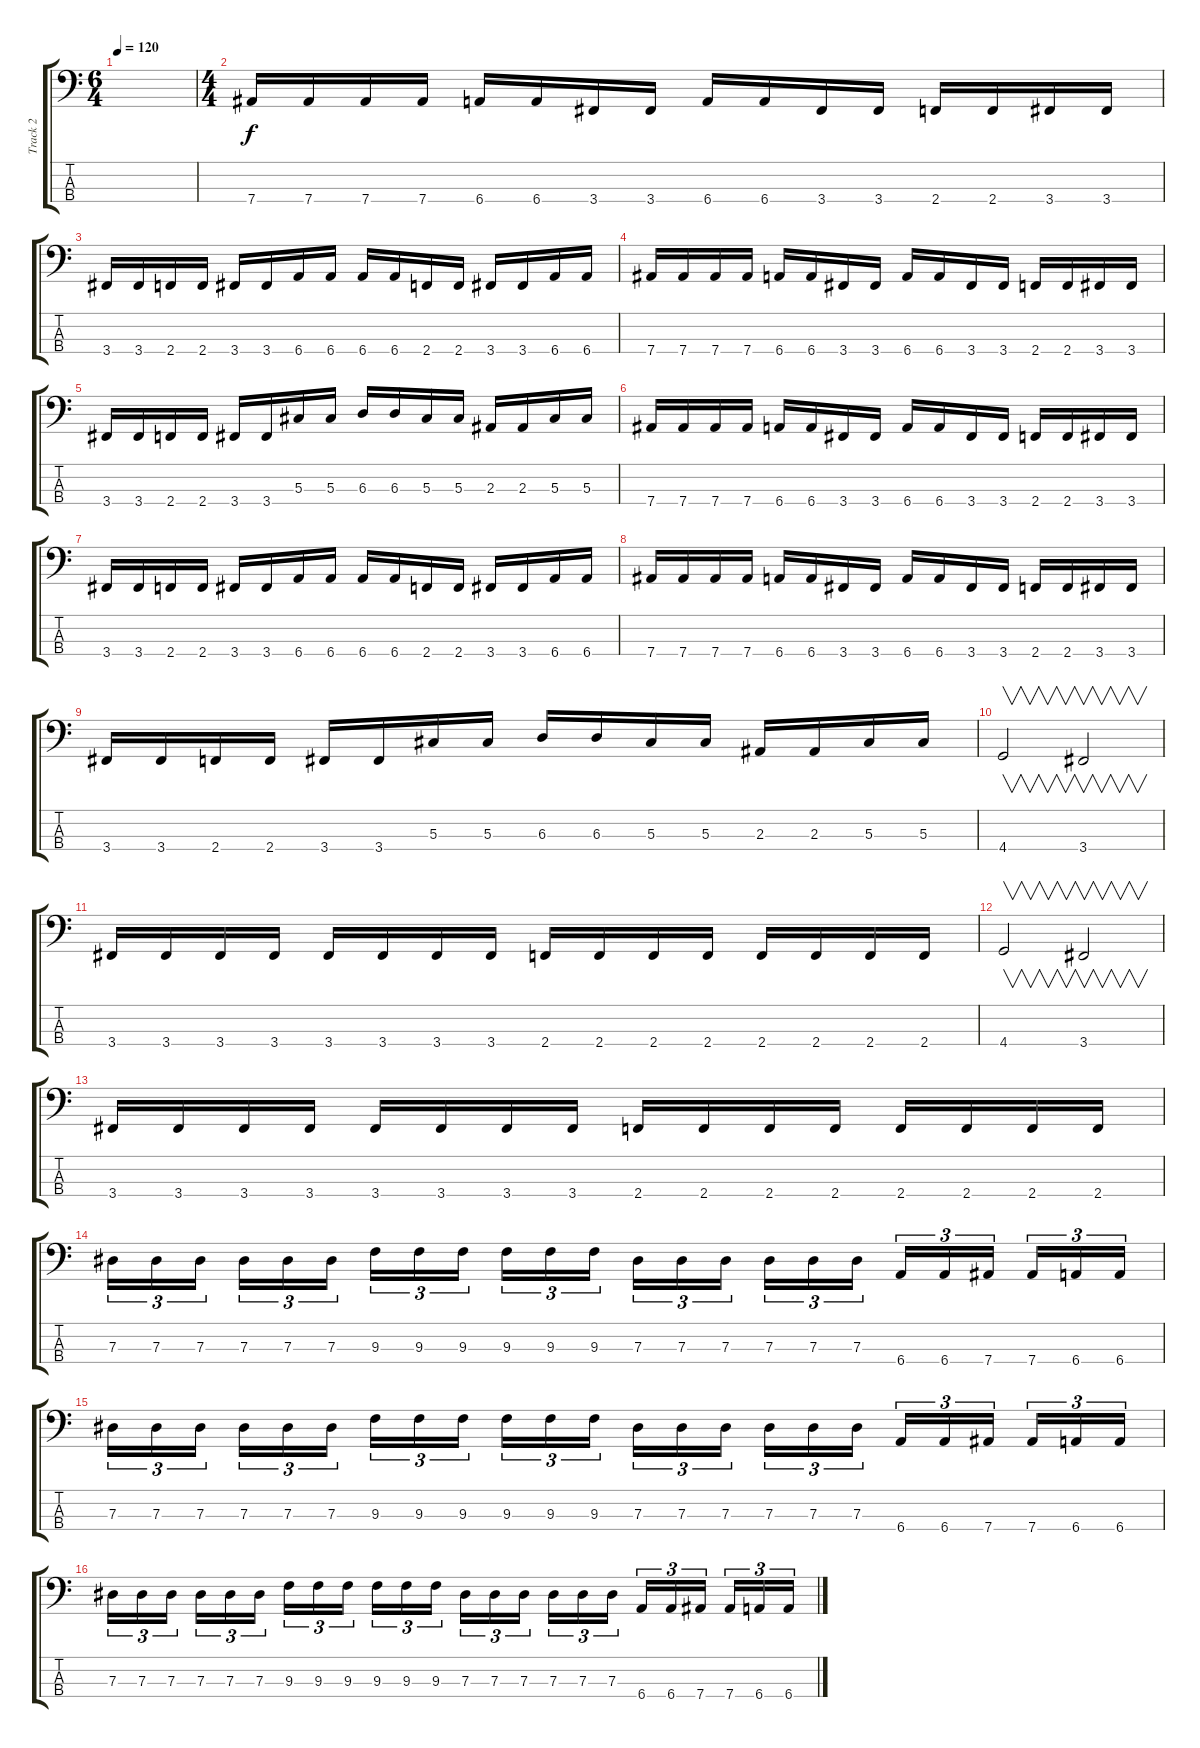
\track ("Track 2" "Track 2") {instrument electricbasspick}
\staff {score tabs}
\tuning (Gb2 Db2 Ab1 Eb1) {hide}
\ts (6 4)
\tempo 120
\clef f4
\ks c
|
\ts (4 4)
7.4.16 7.4.16 7.4.16 7.4.16 6.4.16 6.4.16 3.4.16 3.4.16 6.4.16 6.4.16 3.4.16 3.4.16 2.4.16 2.4.16 3.4.16 3.4.16 |
3.4.16 3.4.16 2.4.16 2.4.16 3.4.16 3.4.16 6.4.16 6.4.16 6.4.16 6.4.16 2.4.16 2.4.16 3.4.16 3.4.16 6.4.16 6.4.16 |
7.4.16 7.4.16 7.4.16 7.4.16 6.4.16 6.4.16 3.4.16 3.4.16 6.4.16 6.4.16 3.4.16 3.4.16 2.4.16 2.4.16 3.4.16 3.4.16 |
3.4.16 3.4.16 2.4.16 2.4.16 3.4.16 3.4.16 5.3.16 5.3.16 6.3.16 6.3.16 5.3.16 5.3.16 2.3.16 2.3.16 5.3.16 5.3.16 |
7.4.16 7.4.16 7.4.16 7.4.16 6.4.16 6.4.16 3.4.16 3.4.16 6.4.16 6.4.16 3.4.16 3.4.16 2.4.16 2.4.16 3.4.16 3.4.16 |
3.4.16 3.4.16 2.4.16 2.4.16 3.4.16 3.4.16 6.4.16 6.4.16 6.4.16 6.4.16 2.4.16 2.4.16 3.4.16 3.4.16 6.4.16 6.4.16 |
7.4.16 7.4.16 7.4.16 7.4.16 6.4.16 6.4.16 3.4.16 3.4.16 6.4.16 6.4.16 3.4.16 3.4.16 2.4.16 2.4.16 3.4.16 3.4.16 |
3.4.16 3.4.16 2.4.16 2.4.16 3.4.16 3.4.16 5.3.16 5.3.16 6.3.16 6.3.16 5.3.16 5.3.16 2.3.16 2.3.16 5.3.16 5.3.16 |
4.4.2{v} 3.4.2{v} |
3.4.16 3.4.16 3.4.16 3.4.16 3.4.16 3.4.16 3.4.16 3.4.16 2.4.16 2.4.16 2.4.16 2.4.16 2.4.16 2.4.16 2.4.16 2.4.16 |
4.4.2{v} 3.4.2{v} |
3.4.16 3.4.16 3.4.16 3.4.16 3.4.16 3.4.16 3.4.16 3.4.16 2.4.16 2.4.16 2.4.16 2.4.16 2.4.16 2.4.16 2.4.16 2.4.16 |
7.3.16{tu (3 2)} 7.3.16{tu (3 2)} 7.3.16{tu (3 2)} 7.3.16{tu (3 2)} 7.3.16{tu (3 2)} 7.3.16{tu (3 2)} 9.3.16{tu (3 2)} 9.3.16{tu (3 2)} 9.3.16{tu (3 2)} 9.3.16{tu (3 2)} 9.3.16{tu (3 2)} 9.3.16{tu (3 2)} 7.3.16{tu (3 2)} 7.3.16{tu (3 2)} 7.3.16{tu (3 2)} 7.3.16{tu (3 2)} 7.3.16{tu (3 2)} 7.3.16{tu (3 2)} 6.4.16{tu (3 2)} 6.4.16{tu (3 2)} 7.4.16{tu (3 2)} 7.4.16{tu (3 2)} 6.4.16{tu (3 2)} 6.4.16{tu (3 2)} |
7.3.16{tu (3 2)} 7.3.16{tu (3 2)} 7.3.16{tu (3 2)} 7.3.16{tu (3 2)} 7.3.16{tu (3 2)} 7.3.16{tu (3 2)} 9.3.16{tu (3 2)} 9.3.16{tu (3 2)} 9.3.16{tu (3 2)} 9.3.16{tu (3 2)} 9.3.16{tu (3 2)} 9.3.16{tu (3 2)} 7.3.16{tu (3 2)} 7.3.16{tu (3 2)} 7.3.16{tu (3 2)} 7.3.16{tu (3 2)} 7.3.16{tu (3 2)} 7.3.16{tu (3 2)} 6.4.16{tu (3 2)} 6.4.16{tu (3 2)} 7.4.16{tu (3 2)} 7.4.16{tu (3 2)} 6.4.16{tu (3 2)} 6.4.16{tu (3 2)} |
7.3.16{tu (3 2)} 7.3.16{tu (3 2)} 7.3.16{tu (3 2)} 7.3.16{tu (3 2)} 7.3.16{tu (3 2)} 7.3.16{tu (3 2)} 9.3.16{tu (3 2)} 9.3.16{tu (3 2)} 9.3.16{tu (3 2)} 9.3.16{tu (3 2)} 9.3.16{tu (3 2)} 9.3.16{tu (3 2)} 7.3.16{tu (3 2)} 7.3.16{tu (3 2)} 7.3.16{tu (3 2)} 7.3.16{tu (3 2)} 7.3.16{tu (3 2)} 7.3.16{tu (3 2)} 6.4.16{tu (3 2)} 6.4.16{tu (3 2)} 7.4.16{tu (3 2)} 7.4.16{tu (3 2)} 6.4.16{tu (3 2)} 6.4.16{tu (3 2)}
